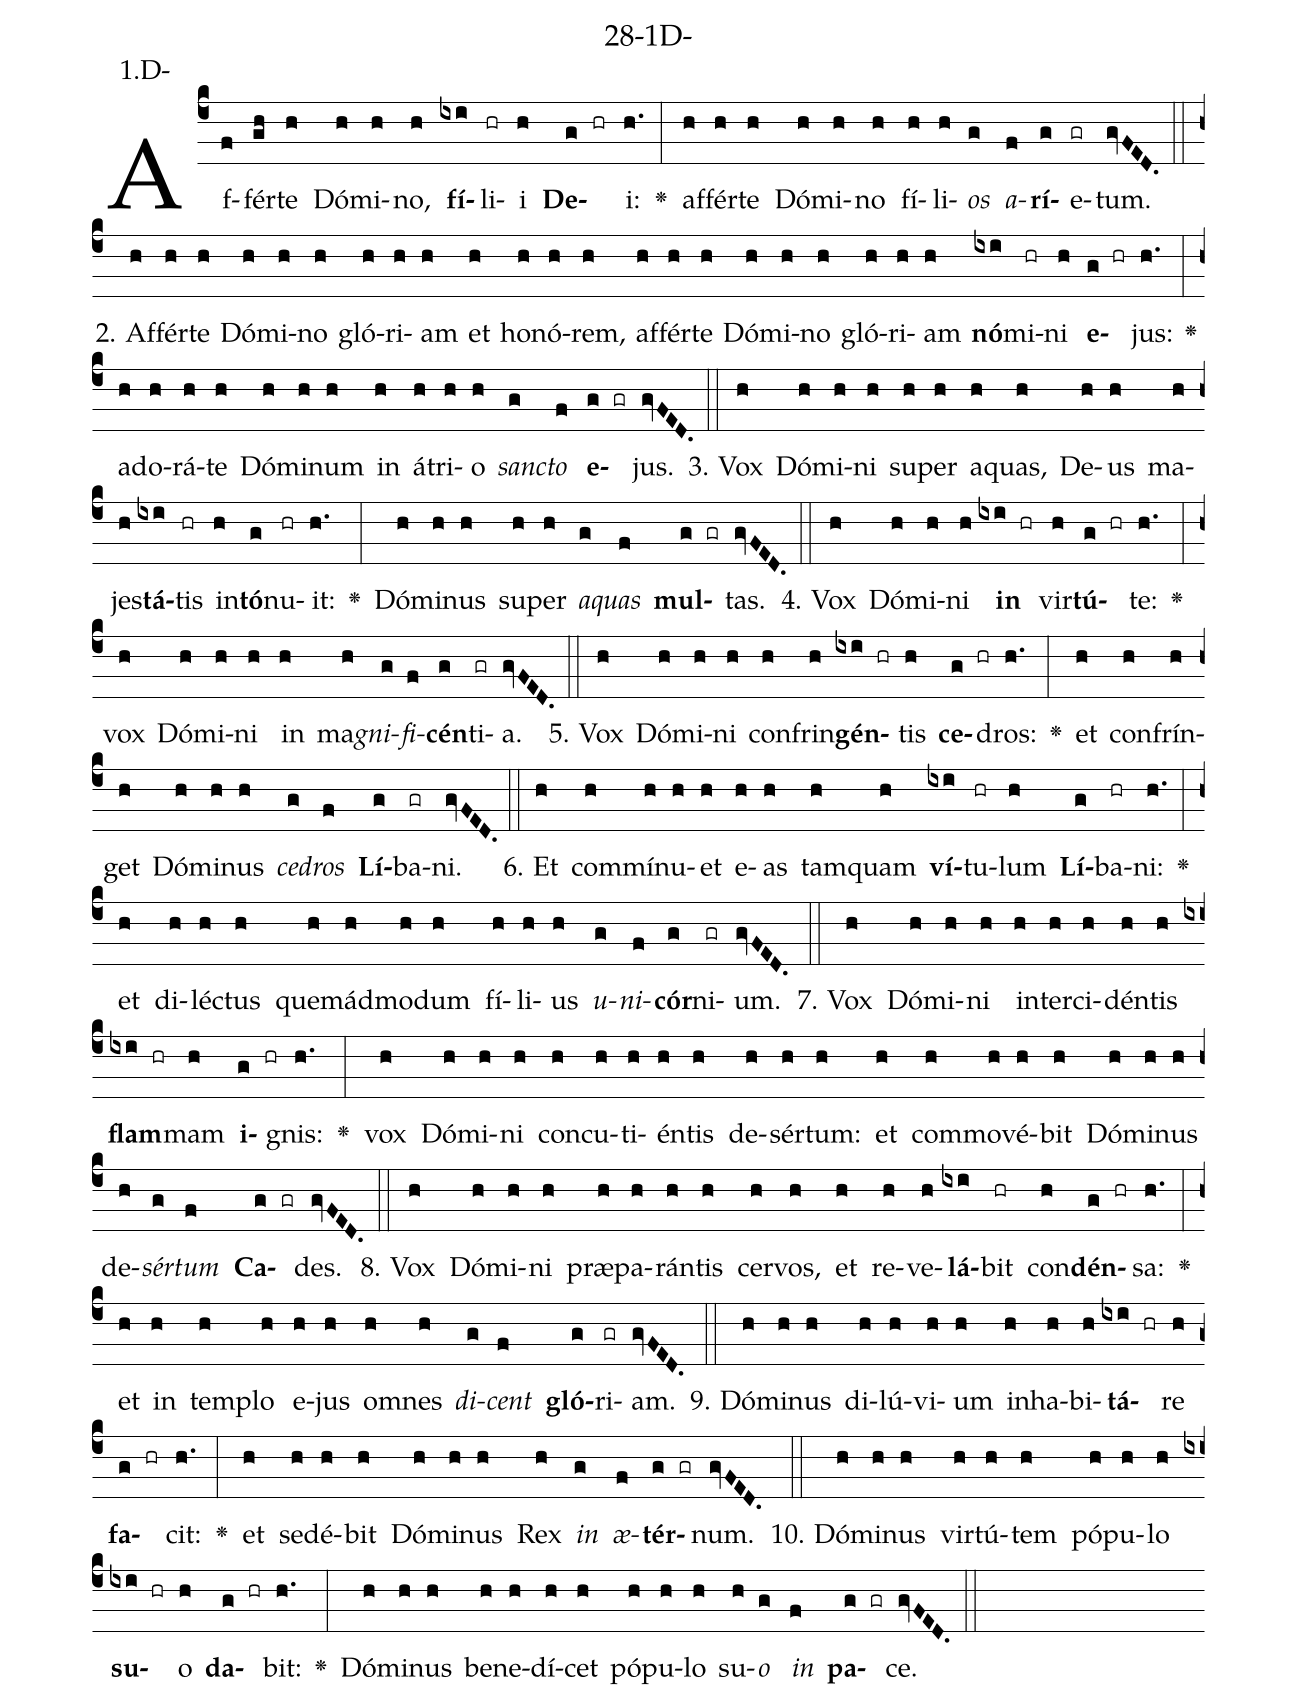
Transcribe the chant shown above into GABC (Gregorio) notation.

name: 28-1D-;
annotation: 1.D-;
%%
(c4)Af(f)fér(gh)te(h) Dó(h)mi(h)no,(h) <b>fí</b>(ixi)li(hr)i(h) <b>De</b>(g hr)i:(h.) <v>\greheightstar</v>(:) af(h)fér(h)te(h) Dó(h)mi(h)no(h) fí(h)li(h)<i>os</i>(g) <i>a</i>(f)<b>rí</b>(g)e(gr)tum.(gvFED.) (::)
2. Af(h)fér(h)te(h) Dó(h)mi(h)no(h) gló(h)ri(h)am(h) et(h) ho(h)nó(h)rem,(h) af(h)fér(h)te(h) Dó(h)mi(h)no(h) gló(h)ri(h)am(h) <b>nó</b>(ixi)mi(hr)ni(h) <b>e</b>(g hr)jus:(h.) <v>\greheightstar</v>(:) ad(h)o(h)rá(h)te(h) Dó(h)mi(h)num(h) in(h) á(h)tri(h)o(h) <i>sanc</i>(g)<i>to</i>(f) <b>e</b>(g gr)jus.(gvFED.) (::)
3. Vox(h) Dó(h)mi(h)ni(h) su(h)per(h) a(h)quas,(h) De(h)us(h) ma(h)jes(h)<b>tá</b>(ixi)tis(hr) in(h)<b>tó</b>(g)nu(hr)it:(h.) <v>\greheightstar</v>(:) Dó(h)mi(h)nus(h) su(h)per(h) <i>a</i>(g)<i>quas</i>(f) <b>mul</b>(g gr)tas.(gvFED.) (::)
4. Vox(h) Dó(h)mi(h)ni(h) <b>in</b>(ixi hr) vir(h)<b>tú</b>(g hr)te:(h.) <v>\greheightstar</v>(:) vox(h) Dó(h)mi(h)ni(h) in(h) ma(h)<i>gni</i>(g)<i>fi</i>(f)<b>cén</b>(g)ti(gr)a.(gvFED.) (::)
5. Vox(h) Dó(h)mi(h)ni(h) con(h)frin(h)<b>gén</b>(ixi hr)tis(h) <b>ce</b>(g hr)dros:(h.) <v>\greheightstar</v>(:) et(h) con(h)frín(h)get(h) Dó(h)mi(h)nus(h) <i>ce</i>(g)<i>dros</i>(f) <b>Lí</b>(g)ba(gr)ni.(gvFED.) (::)
6. Et(h) com(h)mí(h)nu(h)et(h) e(h)as(h) tam(h)quam(h) <b>ví</b>(ixi)tu(hr)lum(h) <b>Lí</b>(g)ba(hr)ni:(h.) <v>\greheightstar</v>(:) et(h) di(h)léc(h)tus(h) quem(h)ád(h)mo(h)dum(h) fí(h)li(h)us(h) <i>u</i>(g)<i>ni</i>(f)<b>cór</b>(g)ni(gr)um.(gvFED.) (::)
7. Vox(h) Dó(h)mi(h)ni(h) in(h)ter(h)ci(h)dén(h)tis(h) <b>flam</b>(ixi hr)mam(h) <b>i</b>(g hr)gnis:(h.) <v>\greheightstar</v>(:) vox(h) Dó(h)mi(h)ni(h) con(h)cu(h)ti(h)én(h)tis(h) de(h)sér(h)tum:(h) et(h) com(h)mo(h)vé(h)bit(h) Dó(h)mi(h)nus(h) de(h)<i>sér</i>(g)<i>tum</i>(f) <b>Ca</b>(g gr)des.(gvFED.) (::)
8. Vox(h) Dó(h)mi(h)ni(h) præ(h)pa(h)rán(h)tis(h) cer(h)vos,(h) et(h) re(h)ve(h)<b>lá</b>(ixi)bit(hr) con(h)<b>dén</b>(g hr)sa:(h.) <v>\greheightstar</v>(:) et(h) in(h) tem(h)plo(h) e(h)jus(h) om(h)nes(h) <i>di</i>(g)<i>cent</i>(f) <b>gló</b>(g)ri(gr)am.(gvFED.) (::)
9. Dó(h)mi(h)nus(h) di(h)lú(h)vi(h)um(h) in(h)ha(h)bi(h)<b>tá</b>(ixi hr)re(h) <b>fa</b>(g hr)cit:(h.) <v>\greheightstar</v>(:) et(h) se(h)dé(h)bit(h) Dó(h)mi(h)nus(h) Rex(h) <i>in</i>(g) <i>æ</i>(f)<b>tér</b>(g gr)num.(gvFED.) (::)
10. Dó(h)mi(h)nus(h) vir(h)tú(h)tem(h) pó(h)pu(h)lo(h) <b>su</b>(ixi hr)o(h) <b>da</b>(g hr)bit:(h.) <v>\greheightstar</v>(:) Dó(h)mi(h)nus(h) be(h)ne(h)dí(h)cet(h) pó(h)pu(h)lo(h) su(h)<i>o</i>(g) <i>in</i>(f) <b>pa</b>(g gr)ce.(gvFED.) (::)
